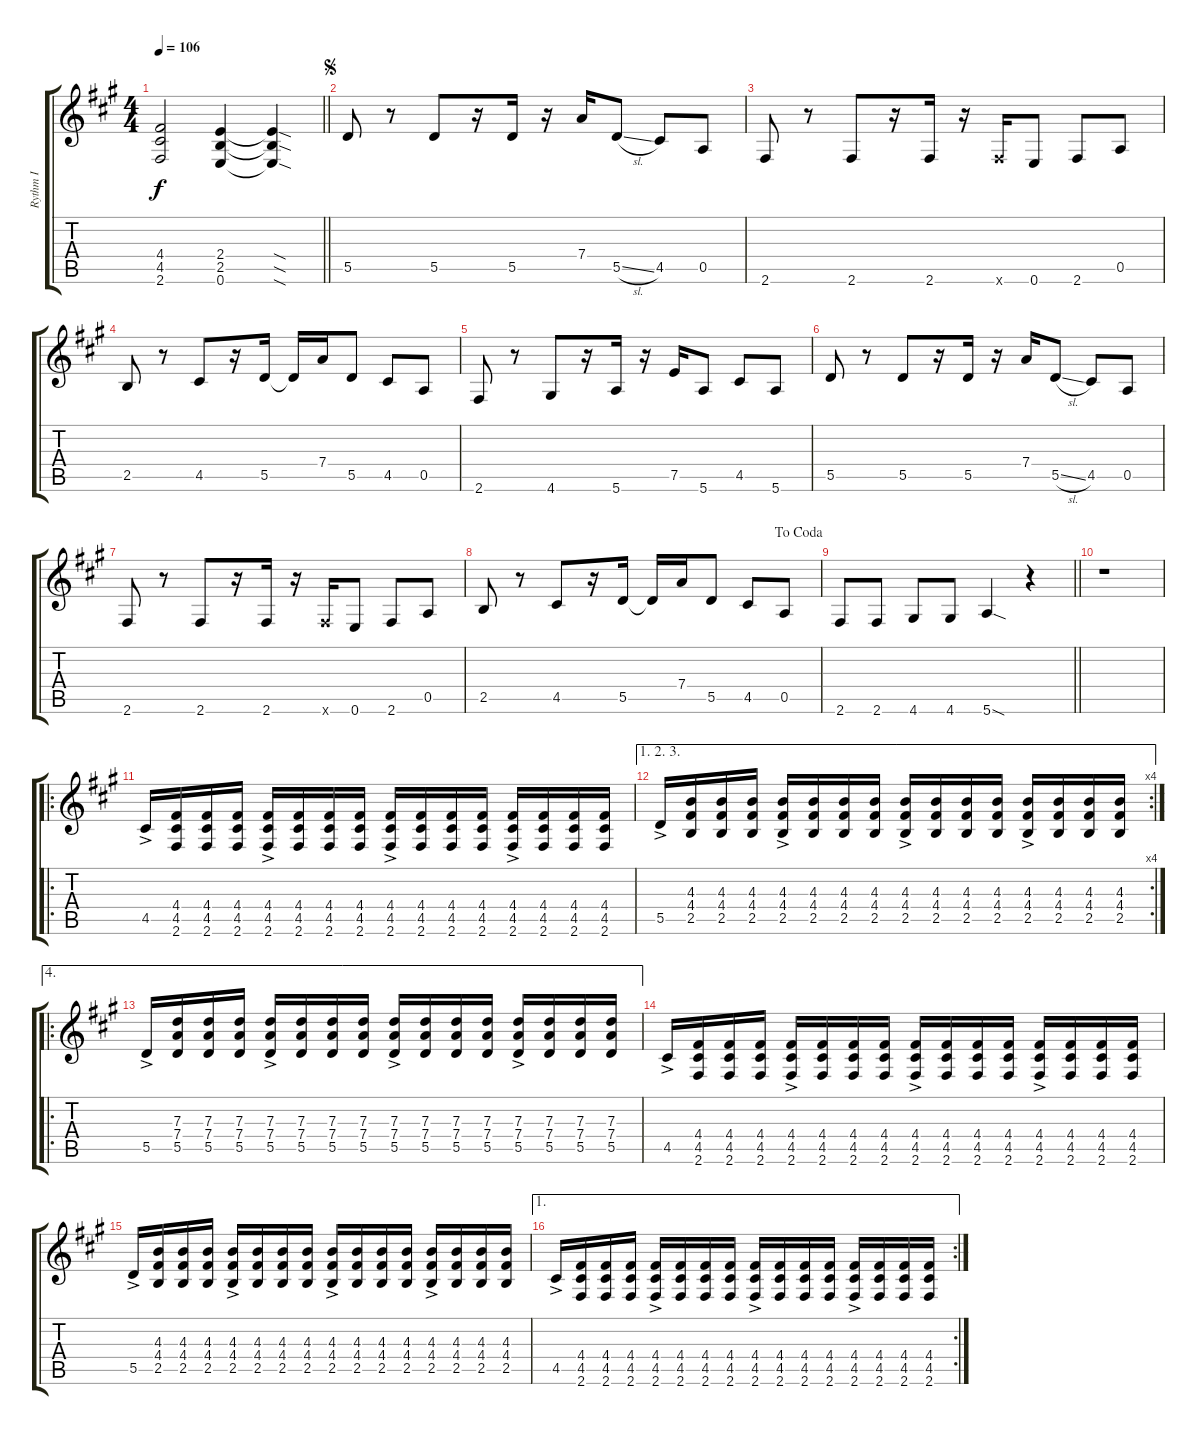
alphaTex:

\track ("Rythm I" "Rythm I") {instrument overdrivenguitar}
\staff {score tabs}
\tuning (E4 B3 G3 D3 A2 E2) {hide}
\ts (4 4)
\tempo 106
\clef g2
\barLineRight lightlight
\ks a
(4.4 4.5 2.6).2{dy f} (2.4 2.5 0.6).4 (2.4{sod t} 2.5{sod t} 0.6{sod t}).4 |
\jump segno
5.5.8 r.8 5.5.8 r.16 5.5.16 r.16 7.4.16 5.5{sl}.8 4.5.8 0.5.8 |
2.6.8 r.8 2.6.8 r.16 2.6.16 r.16 2.6{x}.16 0.6.8 2.6.8 0.5.8 |
2.5.8 r.8 4.5.8 r.16 5.5.16 5.5{t}.16 7.4.16 5.5.8 4.5.8 0.5.8 |
2.6.8 r.8 4.6.8 r.16 5.6.16 r.16 7.5.16 5.6.8 4.5.8 5.6.8 |
5.5.8 r.8 5.5.8 r.16 5.5.16 r.16 7.4.16 5.5{sl}.8 4.5.8 0.5.8 |
2.6.8 r.8 2.6.8 r.16 2.6.16 r.16 2.6{x}.16 0.6.8 2.6.8 0.5.8 |
\jump dacoda
2.5.8 r.8 4.5.8 r.16 5.5.16 5.5{t}.16 7.4.16 5.5.8 4.5.8 0.5.8 |
\barLineRight lightlight
2.6.8 2.6.8 4.6.8 4.6.8 5.6{sod}.4 r.4 |
r.1 |
\ro
4.5{ac}.16 (4.4 4.5 2.6).16 (4.4 4.5 2.6).16 (4.4 4.5 2.6).16 (4.4{ac} 4.5{ac} 2.6{ac}).16 (4.4 4.5 2.6).16 (4.4 4.5 2.6).16 (4.4 4.5 2.6).16 (4.4{ac} 4.5{ac} 2.6{ac}).16 (4.4 4.5 2.6).16 (4.4 4.5 2.6).16 (4.4 4.5 2.6).16 (4.4{ac} 4.5{ac} 2.6{ac}).16 (4.4 4.5 2.6).16 (4.4 4.5 2.6).16 (4.4 4.5 2.6).16 |
\ae (1 2 3)
\rc 4
5.5{ac}.16 (4.3 4.4 2.5).16 (4.3 4.4 2.5).16 (4.3 4.4 2.5).16 (4.3{ac} 4.4{ac} 2.5{ac}).16 (4.3 4.4 2.5).16 (4.3 4.4 2.5).16 (4.3 4.4 2.5).16 (4.3{ac} 4.4{ac} 2.5{ac}).16 (4.3 4.4 2.5).16 (4.3 4.4 2.5).16 (4.3 4.4 2.5).16 (4.3{ac} 4.4{ac} 2.5{ac}).16 (4.3 4.4 2.5).16 (4.3 4.4 2.5).16 (4.3 4.4 2.5).16 |
\ae 4
\ro
5.5{ac}.16 (7.3 7.4 5.5).16 (7.3 7.4 5.5).16 (7.3 7.4 5.5).16 (7.3{ac} 7.4{ac} 5.5{ac}).16 (7.3 7.4 5.5).16 (7.3 7.4 5.5).16 (7.3 7.4 5.5).16 (7.3{ac} 7.4{ac} 5.5{ac}).16 (7.3 7.4 5.5).16 (7.3 7.4 5.5).16 (7.3 7.4 5.5).16 (7.3{ac} 7.4{ac} 5.5{ac}).16 (7.3 7.4 5.5).16 (7.3 7.4 5.5).16 (7.3 7.4 5.5).16 |
4.5{ac}.16 (4.4 4.5 2.6).16 (4.4 4.5 2.6).16 (4.4 4.5 2.6).16 (4.4{ac} 4.5{ac} 2.6{ac}).16 (4.4 4.5 2.6).16 (4.4 4.5 2.6).16 (4.4 4.5 2.6).16 (4.4{ac} 4.5{ac} 2.6{ac}).16 (4.4 4.5 2.6).16 (4.4 4.5 2.6).16 (4.4 4.5 2.6).16 (4.4{ac} 4.5{ac} 2.6{ac}).16 (4.4 4.5 2.6).16 (4.4 4.5 2.6).16 (4.4 4.5 2.6).16 |
5.5{ac}.16 (4.3 4.4 2.5).16 (4.3 4.4 2.5).16 (4.3 4.4 2.5).16 (4.3{ac} 4.4{ac} 2.5{ac}).16 (4.3 4.4 2.5).16 (4.3 4.4 2.5).16 (4.3 4.4 2.5).16 (4.3{ac} 4.4{ac} 2.5{ac}).16 (4.3 4.4 2.5).16 (4.3 4.4 2.5).16 (4.3 4.4 2.5).16 (4.3{ac} 4.4{ac} 2.5{ac}).16 (4.3 4.4 2.5).16 (4.3 4.4 2.5).16 (4.3 4.4 2.5).16 |
\ae 1
\rc 2
4.5{ac}.16 (4.4 4.5 2.6).16 (4.4 4.5 2.6).16 (4.4 4.5 2.6).16 (4.4{ac} 4.5{ac} 2.6{ac}).16 (4.4 4.5 2.6).16 (4.4 4.5 2.6).16 (4.4 4.5 2.6).16 (4.4{ac} 4.5{ac} 2.6{ac}).16 (4.4 4.5 2.6).16 (4.4 4.5 2.6).16 (4.4 4.5 2.6).16 (4.4{ac} 4.5{ac} 2.6{ac}).16 (4.4 4.5 2.6).16 (4.4 4.5 2.6).16 (4.4 4.5 2.6).16
